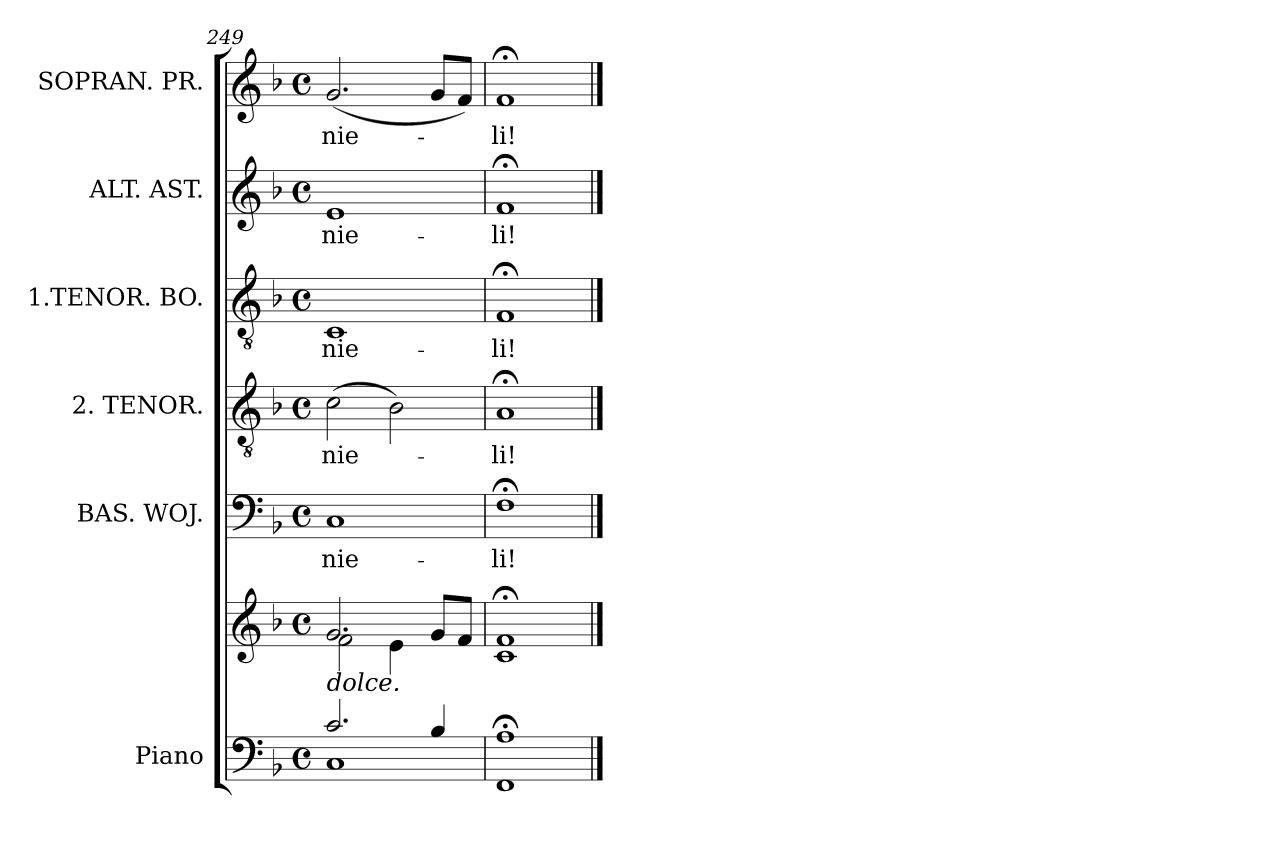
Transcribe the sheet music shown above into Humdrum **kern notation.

**kern	**kern	**kern	**text	**kern	**text	**kern	**text	**kern	**text	**kern	**text
*part6	*part6	*part5	*part5	*part4	*part4	*part3	*part3	*part2	*part2	*part1	*part1
*staff7	*staff6	*staff5	*staff5	*staff4	*staff4	*staff3	*staff3	*staff2	*staff2	*staff1	*staff1
*I"Piano	*	*I"BAS. WOJ.	*	*I"2. TENOR.	*	*I"1.TENOR. BO.	*	*I"ALT. AST.	*	*I"SOPRAN. PR.	*
*	*	*I'B	*	*I'T 2	*	*I'T 1	*	*I'A	*	*I'S	*
*clefF4	*clefG2	*clefF4	*	*clefGv2	*	*clefGv2	*	*clefG2	*	*clefG2	*
*k[b-]	*k[b-]	*k[b-]	*	*k[b-]	*	*k[b-]	*	*k[b-]	*	*k[b-]	*
*d:	*d:	*d:	*	*d:	*	*d:	*	*d:	*	*d:	*
*M4/4	*M4/4	*M4/4	*	*M4/4	*	*M4/4	*	*M4/4	*	*M4/4	*
*met(c)	*met(c)	*met(c)	*	*met(c)	*	*met(c)	*	*met(c)	*	*met(c)	*
=249	=249	=249	=249	=249	=249	=249	=249	=249	=249	=249	=249
*^	*^	*	*	*	*	*	*	*	*	*	*
!	!	!LO:TX:b:i:t=dolce.	!	!	!	!	!	!	!	!	!	!	!
2.c/	1C	2.g/	2f\	1C	-nie-	(2c\	-nie-	1C	-nie-	1e	-nie-	(2.g/	-nie-
.	.	.	4e\	.	.	2B-\)	.	.	.	.	.	.	.
4B-/	.	8g/L	4ryy	.	.	.	.	.	.	.	.	8g/L	.
.	.	8f/J	.	.	.	.	.	.	.	.	.	8f/J)	.
*	*	*v	*v	*	*	*	*	*	*	*	*	*	*
=250	=250	=250	=250	=250	=250	=250	=250	=250	=250	=250	=250	=250
1A;<	1FF	1c;< 1f;<	1F;<	-li!	1A;<	-li!	1F;<	-li!	1f;<	-li!	1f;<	-li!
*v	*v	*	*	*	*	*	*	*	*	*	*	*
==	==	==	==	==	==	==	==	==	==	==	==
*-	*-	*-	*-	*-	*-	*-	*-	*-	*-	*-	*-
